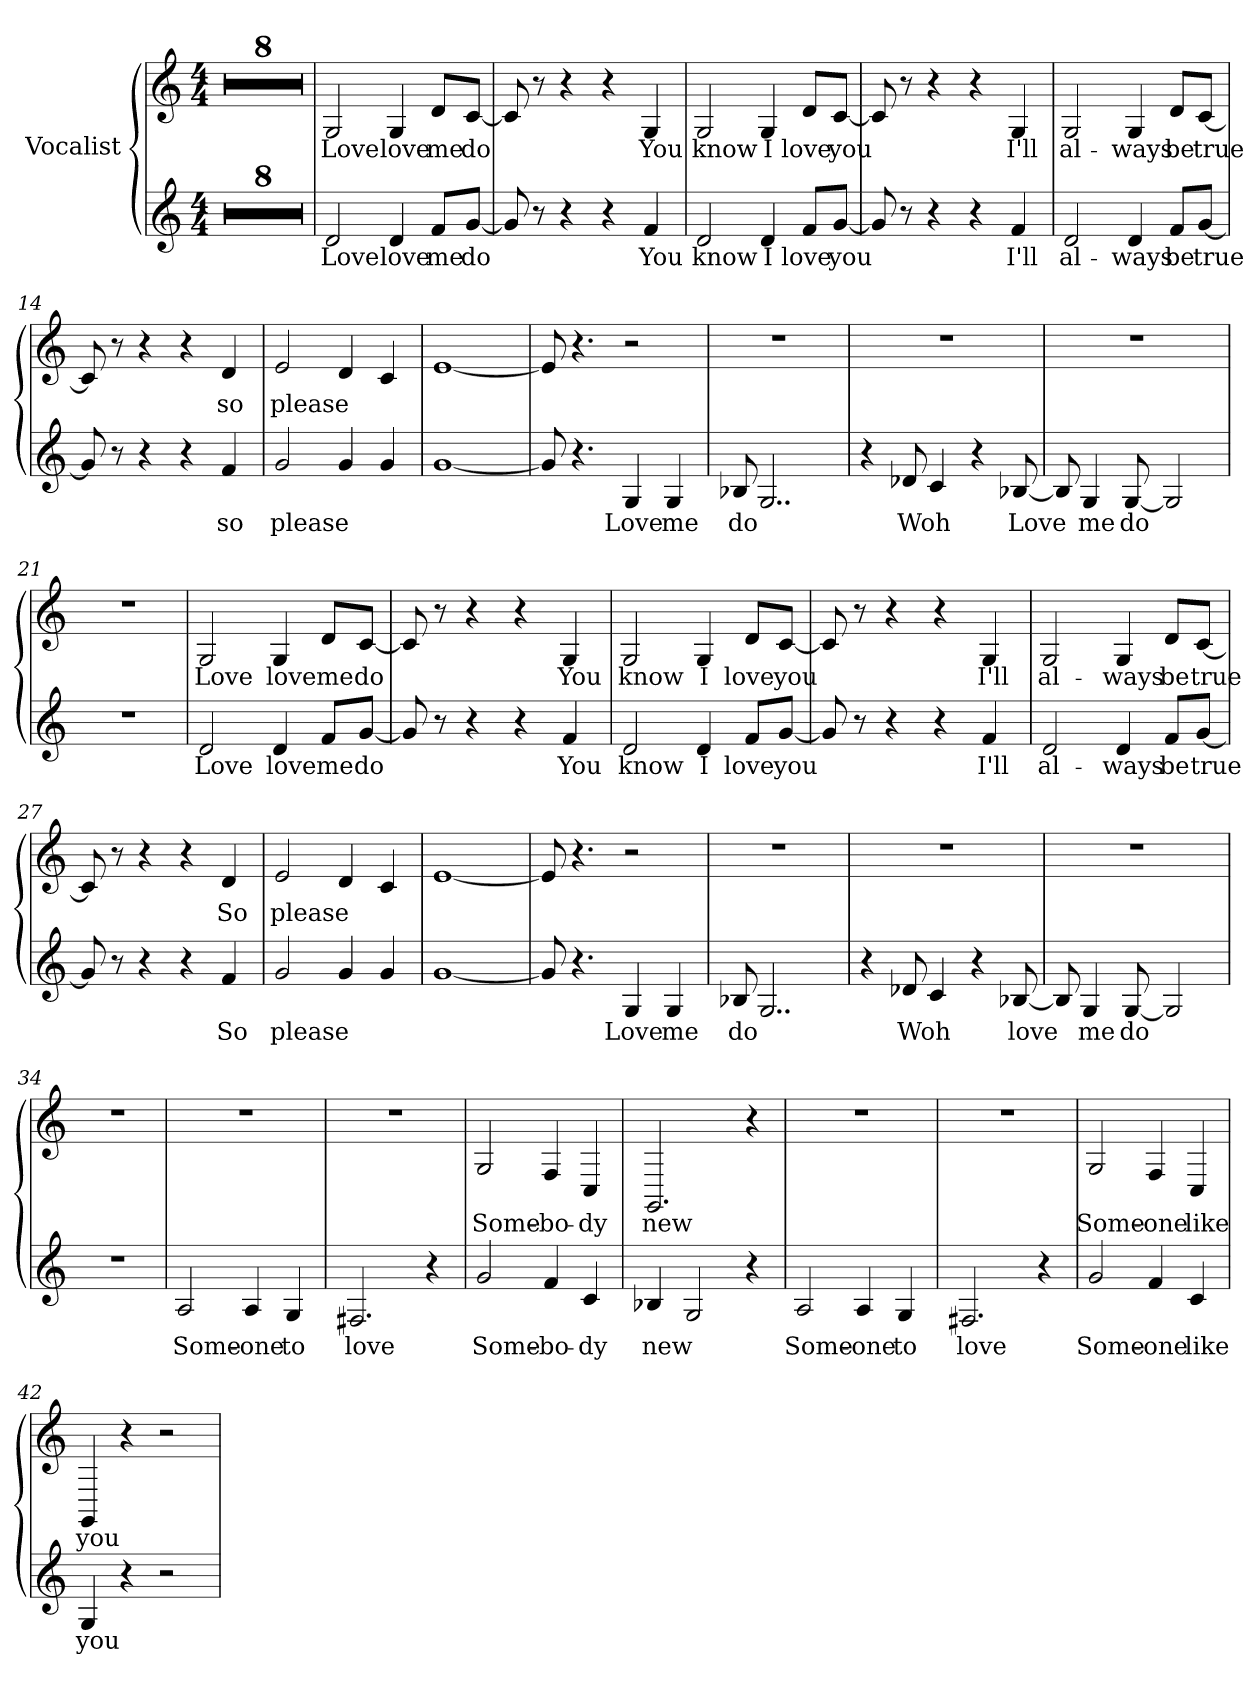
**kern	**text	**kern	**text
*part1	*part1	*part1	*part1
*staff2	*staff2	*staff1	*staff1
*I"Vocalist	*	*	*
*clefG2	*	*clefG2	*
*M4/4	*	*M4/4	*
=1	=1	=1	=1
*clefG2	*	*clefG2	*
*M4/4	*	*M4/4	*
1r	.	1r	.
=2	=2	=2	=2
1r	.	1r	.
=3	=3	=3	=3
1r	.	1r	.
=4	=4	=4	=4
1r	.	1r	.
=5	=5	=5	=5
1r	.	1r	.
=6	=6	=6	=6
1r	.	1r	.
=7	=7	=7	=7
1r	.	1r	.
=8	=8	=8	=8
1r	.	1r	.
=9	=9	=9	=9
2d	Love	2G	Love
4d	love	4G	love
8f/L	me	8d/L	me
[8g/J	do	[8c/J	do
=10	=10	=10	=10
8g]	_	8c]	_
8r	.	8r	.
4r	.	4r	.
4r	.	4r	.
4f	You	4G	You
=11	=11	=11	=11
2d	know	2G	know
4d	I	4G	I
8f/L	love	8d/L	love
[8g/J	you	[8c/J	you
=12	=12	=12	=12
8g]	_	8c]	_
8r	.	8r	.
4r	.	4r	.
4r	.	4r	.
4f	I'll	4G	I'll
=13	=13	=13	=13
2d	al-	2G	al-
4d	-ways	4G	-ways
8f/L	be	8d/L	be
[8g/J	true	[8c/J	true
=14	=14	=14	=14
8g]	_	8c]	_
8r	.	8r	.
4r	.	4r	.
4r	.	4r	.
4f	so	4d	so
=15	=15	=15	=15
2g	please	2e	please
4g	_	4d	_
4g	_	4c	_
=16	=16	=16	=16
[1g	_	[1e	_
=17	=17	=17	=17
8g]	_	8e]	_
4.r	.	4.r	.
4G	Love	2r	.
4G	me	.	.
=18	=18	=18	=18
8B-X	do	1r	.
2..G	_	.	.
=19	=19	=19	=19
4r	.	1r	.
8d-X	Woh	.	.
4c	_	.	.
4r	.	.	.
[8B-X	Love	.	.
=20	=20	=20	=20
8B-]	_	1r	.
4G	me	.	.
[8G	do	.	.
2G]	_	.	.
=21	=21	=21	=21
1r	.	1r	.
=22	=22	=22	=22
2d	Love	2G	Love
4d	love	4G	love
8f/L	me	8d/L	me
[8g/J	do	[8c/J	do
=23	=23	=23	=23
8g]	_	8c]	_
8r	.	8r	.
4r	.	4r	.
4r	.	4r	.
4f	You	4G	You
=24	=24	=24	=24
2d	know	2G	know
4d	I	4G	I
8f/L	love	8d/L	love
[8g/J	you	[8c/J	you
=25	=25	=25	=25
8g]	_	8c]	_
8r	.	8r	.
4r	.	4r	.
4r	.	4r	.
4f	I'll	4G	I'll
=26	=26	=26	=26
2d	al-	2G	al-
4d	-ways	4G	-ways
8f/L	be	8d/L	be
[8g/J	true	[8c/J	true
=27	=27	=27	=27
8g]	_	8c]	_
8r	.	8r	.
4r	.	4r	.
4r	.	4r	.
4f	So	4d	So
=28	=28	=28	=28
2g	please	2e	please
4g	_	4d	_
4g	_	4c	_
=29	=29	=29	=29
[1g	_	[1e	_
=30	=30	=30	=30
8g]	_	8e]	_
4.r	.	4.r	.
4G	Love	2r	.
4G	me	.	.
=31	=31	=31	=31
8B-X	do	1r	.
2..G	_	.	.
=32	=32	=32	=32
4r	.	1r	.
8d-X	Woh	.	.
4c	_	.	.
4r	.	.	.
[8B-X	love	.	.
=33	=33	=33	=33
8B-]	_	1r	.
4G	me	.	.
[8G	do	.	.
2G]	_	.	.
=34	=34	=34	=34
1r	.	1r	.
=35	=35	=35	=35
2A	Some-	1r	.
4A	-one	.	.
4G	to	.	.
=36	=36	=36	=36
2.F#X	love	1r	.
4r	.	.	.
=37	=37	=37	=37
2g	Some-	2G	Some-
4f	-bo-	4F	-bo-
4c	-dy	4C	-dy
=38	=38	=38	=38
4B-X	new	2.GG	new
2G	_	.	.
4r	.	4r	.
=39	=39	=39	=39
2A	Some-	1r	.
4A	-one	.	.
4G	to	.	.
=40	=40	=40	=40
2.F#X	love	1r	.
4r	.	.	.
=41	=41	=41	=41
2g	Some-	2G	Some-
4f	-one	4F	-one
4c	like	4C	like
=42	=42	=42	=42
4G	you	4GG	you
4r	.	4r	.
2r	.	2r	.
=	=	=	=
*-	*-	*-	*-
